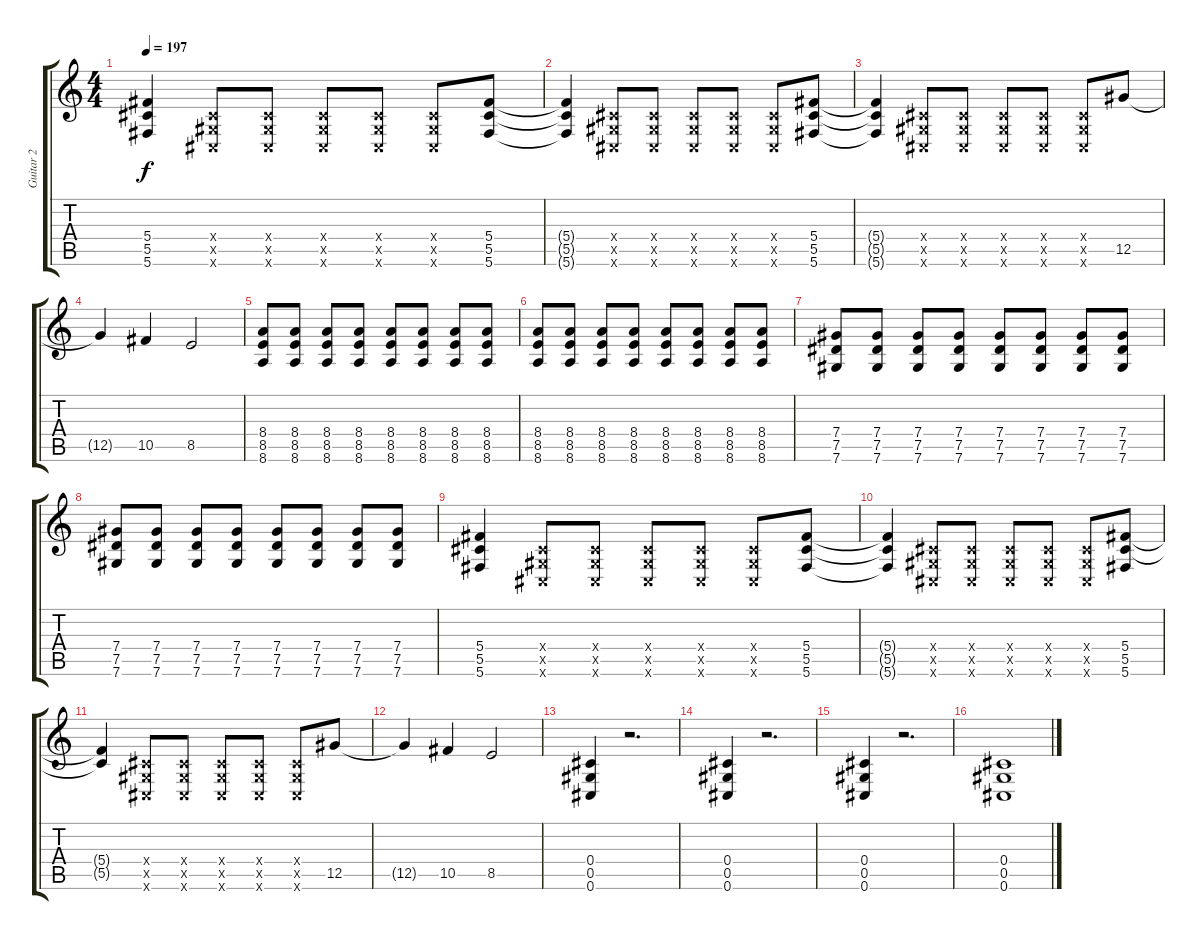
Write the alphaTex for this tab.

\track ("Guitar 2" "Guitar 2") {instrument distortionguitar}
\staff {score tabs}
\tuning (Eb4 Bb3 Gb3 Db3 Ab2 Db2) {hide}
\ts (4 4)
\tempo 197
\clef g2
\ks c
(5.4 5.5 5.6).4{dy f} (0.4{x} 0.5{x} 0.6{x}).8 (0.4{x} 0.5{x} 0.6{x}).8 (0.4{x} 0.5{x} 0.6{x}).8 (0.4{x} 0.5{x} 0.6{x}).8 (0.4{x} 0.5{x} 0.6{x}).8 (5.4 5.5 5.6).8 |
(5.4{t} 5.5{t} 5.6{t}).4 (0.4{x} 0.5{x} 0.6{x}).8 (0.4{x} 0.5{x} 0.6{x}).8 (0.4{x} 0.5{x} 0.6{x}).8 (0.4{x} 0.5{x} 0.6{x}).8 (0.4{x} 0.5{x} 0.6{x}).8 (5.4 5.5 5.6).8 |
(5.4{t} 5.5{t} 5.6{t}).4 (0.4{x} 0.5{x} 0.6{x}).8 (0.4{x} 0.5{x} 0.6{x}).8 (0.4{x} 0.5{x} 0.6{x}).8 (0.4{x} 0.5{x} 0.6{x}).8 (0.4{x} 0.5{x} 0.6{x}).8 12.5.8 |
12.5{t}.4 10.5.4 8.5.2 |
(8.4 8.5 8.6).8 (8.4 8.5 8.6).8 (8.4 8.5 8.6).8 (8.4 8.5 8.6).8 (8.4 8.5 8.6).8 (8.4 8.5 8.6).8 (8.4 8.5 8.6).8 (8.4 8.5 8.6).8 |
(8.4 8.5 8.6).8 (8.4 8.5 8.6).8 (8.4 8.5 8.6).8 (8.4 8.5 8.6).8 (8.4 8.5 8.6).8 (8.4 8.5 8.6).8 (8.4 8.5 8.6).8 (8.4 8.5 8.6).8 |
(7.4 7.5 7.6).8 (7.4 7.5 7.6).8 (7.4 7.5 7.6).8 (7.4 7.5 7.6).8 (7.4 7.5 7.6).8 (7.4 7.5 7.6).8 (7.4 7.5 7.6).8 (7.4 7.5 7.6).8 |
(7.4 7.5 7.6).8 (7.4 7.5 7.6).8 (7.4 7.5 7.6).8 (7.4 7.5 7.6).8 (7.4 7.5 7.6).8 (7.4 7.5 7.6).8 (7.4 7.5 7.6).8 (7.4 7.5 7.6).8 |
(5.4 5.5 5.6).4 (0.4{x} 0.5{x} 0.6{x}).8 (0.4{x} 0.5{x} 0.6{x}).8 (0.4{x} 0.5{x} 0.6{x}).8 (0.4{x} 0.5{x} 0.6{x}).8 (0.4{x} 0.5{x} 0.6{x}).8 (5.4 5.5 5.6).8 |
(5.4{t} 5.5{t} 5.6{t}).4 (0.4{x} 0.5{x} 0.6{x}).8 (0.4{x} 0.5{x} 0.6{x}).8 (0.4{x} 0.5{x} 0.6{x}).8 (0.4{x} 0.5{x} 0.6{x}).8 (0.4{x} 0.5{x} 0.6{x}).8 (5.4 5.5 5.6).8 |
(5.4{t} 5.5{t}).4 (0.4{x} 0.5{x} 0.6{x}).8 (0.4{x} 0.5{x} 0.6{x}).8 (0.4{x} 0.5{x} 0.6{x}).8 (0.4{x} 0.5{x} 0.6{x}).8 (0.4{x} 0.5{x} 0.6{x}).8 12.5.8 |
12.5{t}.4 10.5.4 8.5.2 |
(0.4 0.5 0.6).4 r.2{d} |
(0.4 0.5 0.6).4 r.2{d} |
(0.4 0.5 0.6).4 r.2{d} |
(0.4 0.5 0.6).1
